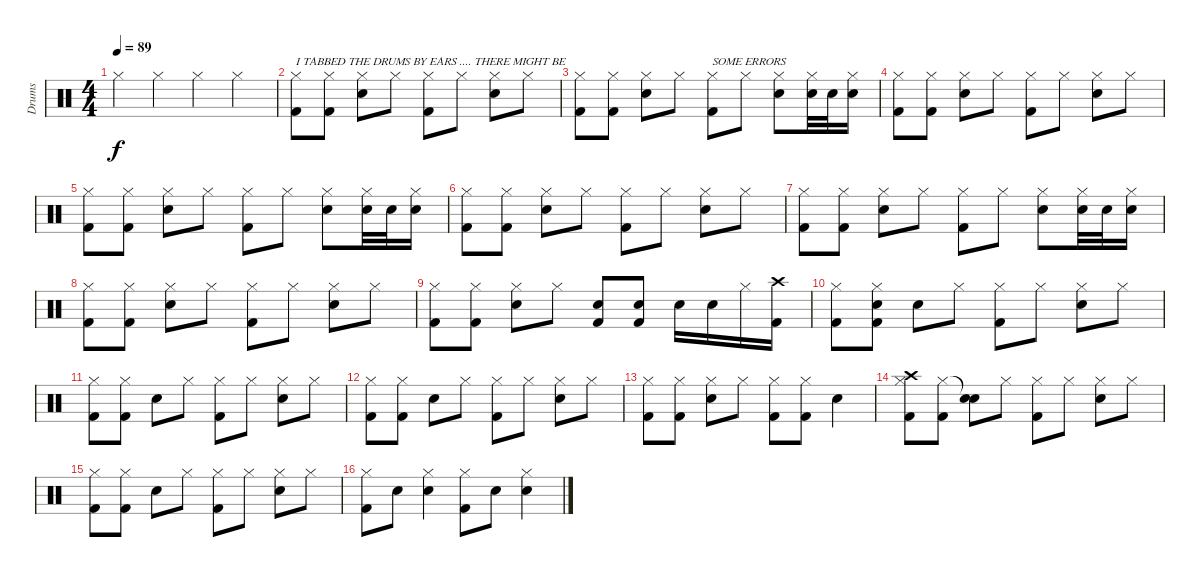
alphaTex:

\track ("Drums" "Drums") {instrument percussion}
\staff {score}
\articulation defaults
\ts (4 4)
\tempo 89
\clef neutral
\ks c "Hi-Hat (closed)".4{dy f} "Hi-Hat (closed)".4 "Hi-Hat (closed)".4 "Hi-Hat (closed)".4
|
("Kick (hit) 2" "Hi-Hat (closed)").8{txt "I TABBED THE DRUMS BY EARS .... THERE MIGHT BE "} ("Kick (hit) 2" "Hi-Hat (closed)").8 ("Snare (hit) 2" "Hi-Hat (closed)").8 "Hi-Hat (closed)".8 ("Kick (hit) 2" "Hi-Hat (closed)").8 "Hi-Hat (closed)".8 ("Snare (hit) 2" "Hi-Hat (closed)").8 "Hi-Hat (closed)".8 |
("Kick (hit) 2" "Hi-Hat (closed)").8 ("Kick (hit) 2" "Hi-Hat (closed)").8 ("Snare (hit) 2" "Hi-Hat (closed)").8 "Hi-Hat (closed)".8 ("Kick (hit) 2" "Hi-Hat (closed)").8{txt "SOME ERRORS"} "Hi-Hat (closed)".8 ("Snare (hit) 2" "Hi-Hat (closed)").8 ("Snare (hit) 2" "Hi-Hat (closed)").32 "Snare (hit) 2".32 ("Snare (hit) 2" "Hi-Hat (closed)").16 |
("Kick (hit) 2" "Hi-Hat (closed)").8 ("Kick (hit) 2" "Hi-Hat (closed)").8 ("Snare (hit) 2" "Hi-Hat (closed)").8 "Hi-Hat (closed)".8 ("Kick (hit) 2" "Hi-Hat (closed)").8 "Hi-Hat (closed)".8 ("Snare (hit) 2" "Hi-Hat (closed)").8 "Hi-Hat (closed)".8 |
("Kick (hit) 2" "Hi-Hat (closed)").8 ("Kick (hit) 2" "Hi-Hat (closed)").8 ("Snare (hit) 2" "Hi-Hat (closed)").8 "Hi-Hat (closed)".8 ("Kick (hit) 2" "Hi-Hat (closed)").8 "Hi-Hat (closed)".8 ("Snare (hit) 2" "Hi-Hat (closed)").8 ("Snare (hit) 2" "Hi-Hat (closed)").32 "Snare (hit) 2".32 ("Snare (hit) 2" "Hi-Hat (closed)").16 |
("Kick (hit) 2" "Hi-Hat (closed)").8 ("Kick (hit) 2" "Hi-Hat (closed)").8 ("Snare (hit) 2" "Hi-Hat (closed)").8 "Hi-Hat (closed)".8 ("Kick (hit) 2" "Hi-Hat (closed)").8 "Hi-Hat (closed)".8 ("Snare (hit) 2" "Hi-Hat (closed)").8 "Hi-Hat (closed)".8 |
("Kick (hit) 2" "Hi-Hat (closed)").8 ("Kick (hit) 2" "Hi-Hat (closed)").8 ("Snare (hit) 2" "Hi-Hat (closed)").8 "Hi-Hat (closed)".8 ("Kick (hit) 2" "Hi-Hat (closed)").8 "Hi-Hat (closed)".8 ("Snare (hit) 2" "Hi-Hat (closed)").8 ("Snare (hit) 2" "Hi-Hat (closed)").32 "Snare (hit) 2".32 ("Snare (hit) 2" "Hi-Hat (closed)").16 |
("Kick (hit) 2" "Hi-Hat (closed)").8 ("Kick (hit) 2" "Hi-Hat (closed)").8 ("Snare (hit) 2" "Hi-Hat (closed)").8 "Hi-Hat (closed)".8 ("Kick (hit) 2" "Hi-Hat (closed)").8 "Hi-Hat (closed)".8 ("Snare (hit) 2" "Hi-Hat (closed)").8 "Hi-Hat (closed)".8 |
("Kick (hit) 2" "Hi-Hat (closed)").8 ("Kick (hit) 2" "Hi-Hat (closed)").8 ("Snare (hit) 2" "Hi-Hat (closed)").8 "Hi-Hat (closed)".8 ("Kick (hit) 2" "Snare (hit) 2").8 ("Snare (hit) 2" "Kick (hit) 2").8 "Snare (hit) 2".16 "Snare (hit) 2".16 "Hi-Hat (closed)".16 ("Kick (hit) 2" "Crash high (hit)").16 |
("Kick (hit) 2" "Hi-Hat (closed)").8 ("Kick (hit) 2" "Hi-Hat (closed)" "Snare (hit)").8 "Snare (hit) 2".8 "Hi-Hat (closed)".8 ("Kick (hit) 2" "Hi-Hat (closed)").8 "Hi-Hat (closed)".8 ("Snare (hit) 2" "Hi-Hat (closed)").8 "Hi-Hat (closed)".8 |
("Kick (hit) 2" "Hi-Hat (closed)").8 ("Kick (hit) 2" "Hi-Hat (closed)").8 "Snare (hit) 2".8 "Hi-Hat (closed)".8 ("Kick (hit) 2" "Hi-Hat (closed)").8 "Hi-Hat (closed)".8 ("Snare (hit) 2" "Hi-Hat (closed)").8 "Hi-Hat (closed)".8 |
("Kick (hit) 2" "Hi-Hat (closed)").8 ("Kick (hit) 2" "Hi-Hat (closed)").8 "Snare (hit) 2".8 "Hi-Hat (closed)".8 ("Kick (hit) 2" "Hi-Hat (closed)").8 "Hi-Hat (closed)".8 ("Snare (hit) 2" "Hi-Hat (closed)").8 "Hi-Hat (closed)".8 |
("Kick (hit) 2" "Hi-Hat (closed)").8 ("Kick (hit) 2" "Hi-Hat (closed)").8 ("Snare (hit) 2" "Hi-Hat (closed)").8 "Hi-Hat (closed)".8 ("Kick (hit) 2" "Hi-Hat (closed)").8 ("Kick (hit) 2" "Hi-Hat (closed)").8 "Snare (hit) 2".4 |
("Kick (hit) 2" "Hi-Hat (closed)" "Crash high (hit)").8 ("Kick (hit) 2" "Hi-Hat (closed)").8 ("Snare (hit) 2" "Snare (hit)"{t}).8 "Hi-Hat (closed)".8 ("Kick (hit) 2" "Hi-Hat (closed)").8 "Hi-Hat (closed)".8 ("Snare (hit) 2" "Hi-Hat (closed)").8 "Hi-Hat (closed)".8 |
("Kick (hit) 2" "Hi-Hat (closed)").8 ("Kick (hit) 2" "Hi-Hat (closed)").8 "Snare (hit) 2".8 "Hi-Hat (closed)".8 ("Kick (hit) 2" "Hi-Hat (closed)").8 "Hi-Hat (closed)".8 ("Snare (hit) 2" "Hi-Hat (closed)").8 "Hi-Hat (closed)".8 |
("Kick (hit) 2" "Hi-Hat (closed)").8 "Snare (hit) 2".8 ("Snare (hit) 2" "Hi-Hat (closed)").4 ("Kick (hit) 2" "Hi-Hat (closed)").8 "Snare (hit) 2".8 ("Snare (hit) 2" "Hi-Hat (closed)").4
